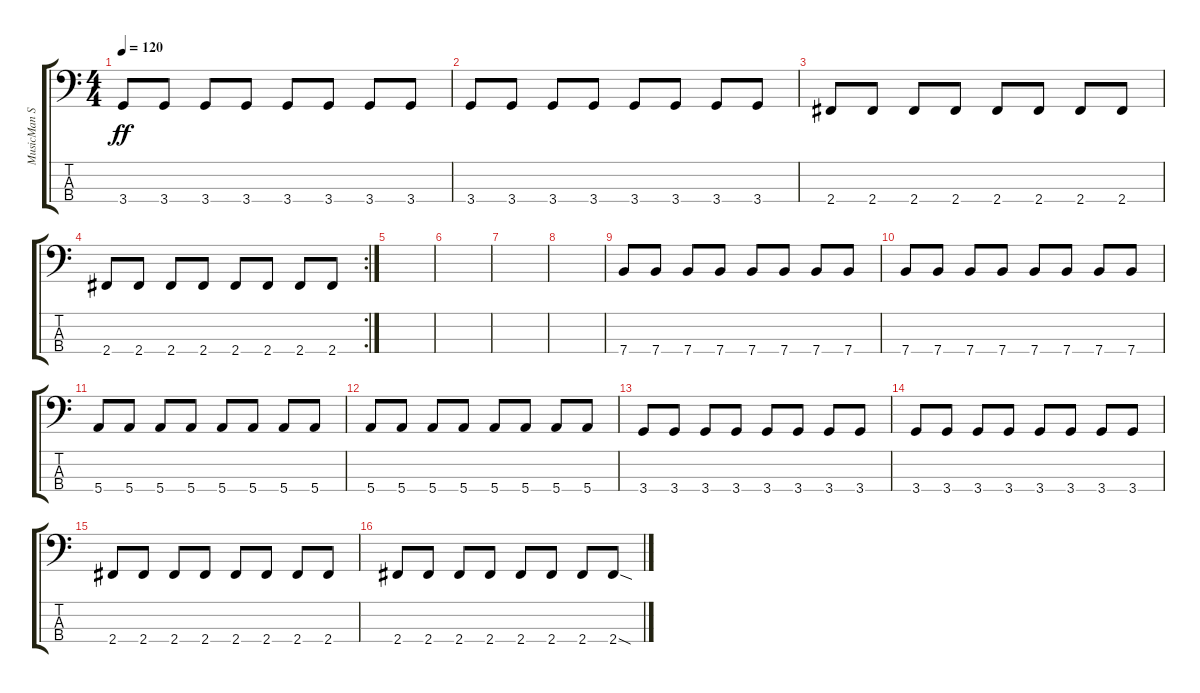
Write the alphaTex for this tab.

\track ("MusicMan Stingray Fretless" "MusicMan S") {instrument fretlessbass}
\staff {score tabs}
\tuning (G2 D2 A1 E1) {hide}
\ts (4 4)
\tempo 120
\clef f4
\ks c
3.4.8{dy ff} 3.4.8 3.4.8 3.4.8 3.4.8 3.4.8 3.4.8 3.4.8 |
3.4.8 3.4.8 3.4.8 3.4.8 3.4.8 3.4.8 3.4.8 3.4.8 |
2.4.8 2.4.8 2.4.8 2.4.8 2.4.8 2.4.8 2.4.8 2.4.8 |
\rc 2
2.4.8 2.4.8 2.4.8 2.4.8 2.4.8 2.4.8 2.4.8 2.4.8 |
|
|
|
|
7.4.8 7.4.8 7.4.8 7.4.8 7.4.8 7.4.8 7.4.8 7.4.8 |
7.4.8 7.4.8 7.4.8 7.4.8 7.4.8 7.4.8 7.4.8 7.4.8 |
5.4.8 5.4.8 5.4.8 5.4.8 5.4.8 5.4.8 5.4.8 5.4.8 |
5.4.8 5.4.8 5.4.8 5.4.8 5.4.8 5.4.8 5.4.8 5.4.8 |
3.4.8 3.4.8 3.4.8 3.4.8 3.4.8 3.4.8 3.4.8 3.4.8 |
3.4.8 3.4.8 3.4.8 3.4.8 3.4.8 3.4.8 3.4.8 3.4.8 |
2.4.8 2.4.8 2.4.8 2.4.8 2.4.8 2.4.8 2.4.8 2.4.8 |
2.4.8 2.4.8 2.4.8 2.4.8 2.4.8 2.4.8 2.4.8 2.4{sod}.8
